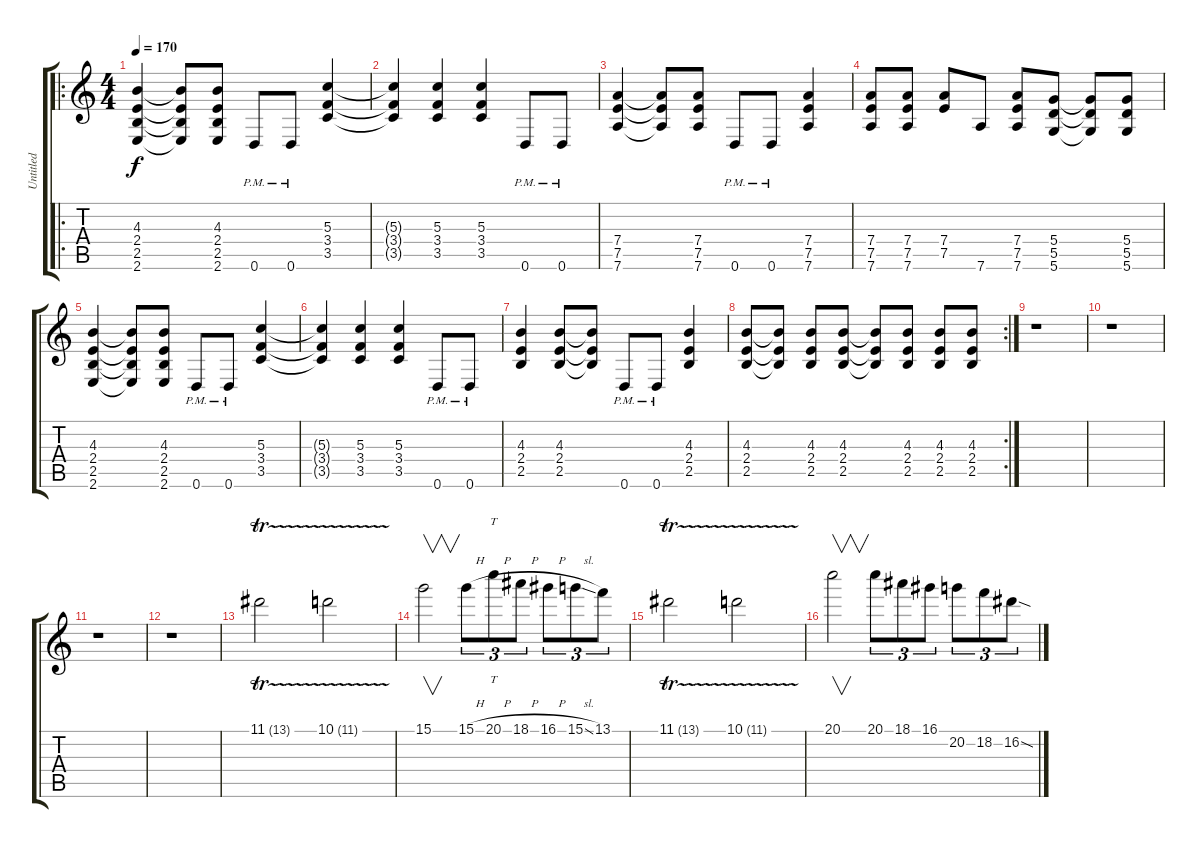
\track ("Untitled" "Untitled") {instrument distortionguitar}
\staff {score tabs}
\tuning (E4 B3 G3 D3 A2 D2) {hide}
\ro
\ts (4 4)
\tempo 170
\clef g2
\ks c
(4.3 2.4 2.5 2.6).4{dy f} (4.3{t} 2.4{t} 2.5{t} 2.6{t}).8 (4.3 2.4 2.5 2.6).8 0.6{pm}.8 0.6{pm}.8 (5.3 3.4 3.5).4 |
(5.3{t} 3.4{t} 3.5{t}).4 (5.3 3.4 3.5).4 (5.3 3.4 3.5).4 0.6{pm}.8 0.6{pm}.8 |
(7.4 7.5 7.6).4 (7.4{t} 7.5{t} 7.6{t}).8 (7.4 7.5 7.6).8 0.6{pm}.8 0.6{pm}.8 (7.4 7.5 7.6).4 |
(7.4 7.5 7.6).8 (7.4 7.5 7.6).8 (7.4 7.5).8 7.6.8 (7.4 7.5 7.6).8 (5.4 5.5 5.6).8 (5.4{t} 5.5{t} 5.6{t}).8 (5.4 5.5 5.6).8 |
(4.3 2.4 2.5 2.6).4 (4.3{t} 2.4{t} 2.5{t} 2.6{t}).8 (4.3 2.4 2.5 2.6).8 0.6{pm}.8 0.6{pm}.8 (5.3 3.4 3.5).4 |
(5.3{t} 3.4{t} 3.5{t}).4 (5.3 3.4 3.5).4 (5.3 3.4 3.5).4 0.6{pm}.8 0.6{pm}.8 |
(4.3 2.4 2.5).4 (4.3 2.4 2.5).8 (4.3{t} 2.4{t} 2.5{t}).8 0.6{pm}.8 0.6{pm}.8 (4.3 2.4 2.5).4 |
\rc 2
(4.3 2.4 2.5).8 (4.3{t} 2.4{t} 2.5{t}).8 (4.3 2.4 2.5).8 (4.3 2.4 2.5).8 (4.3{t} 2.4{t} 2.5{t}).8 (4.3 2.4 2.5).8 (4.3 2.4 2.5).8 (4.3 2.4 2.5).8 |
r.1 |
r.1 |
r.1 |
r.1 |
11.1{tr (13 32)}.2 10.1{tr (11 32)}.2 |
15.1.2{v} 15.1{h}.8{tu (3 2)} 20.1{h}.8{tt tu (3 2)} 18.1{h}.8{tu (3 2)} 16.1{h}.8{tu (3 2)} 15.1{sl}.8{tu (3 2)} 13.1.8{tu (3 2)} |
11.1{tr (13 32)}.2 10.1{tr (11 32)}.2 |
20.1.2{v} 20.1.8{tu (3 2)} 18.1.8{tu (3 2)} 16.1.8{tu (3 2)} 20.2.8{tu (3 2)} 18.2.8{tu (3 2)} 16.2{sod}.8{tu (3 2)}
